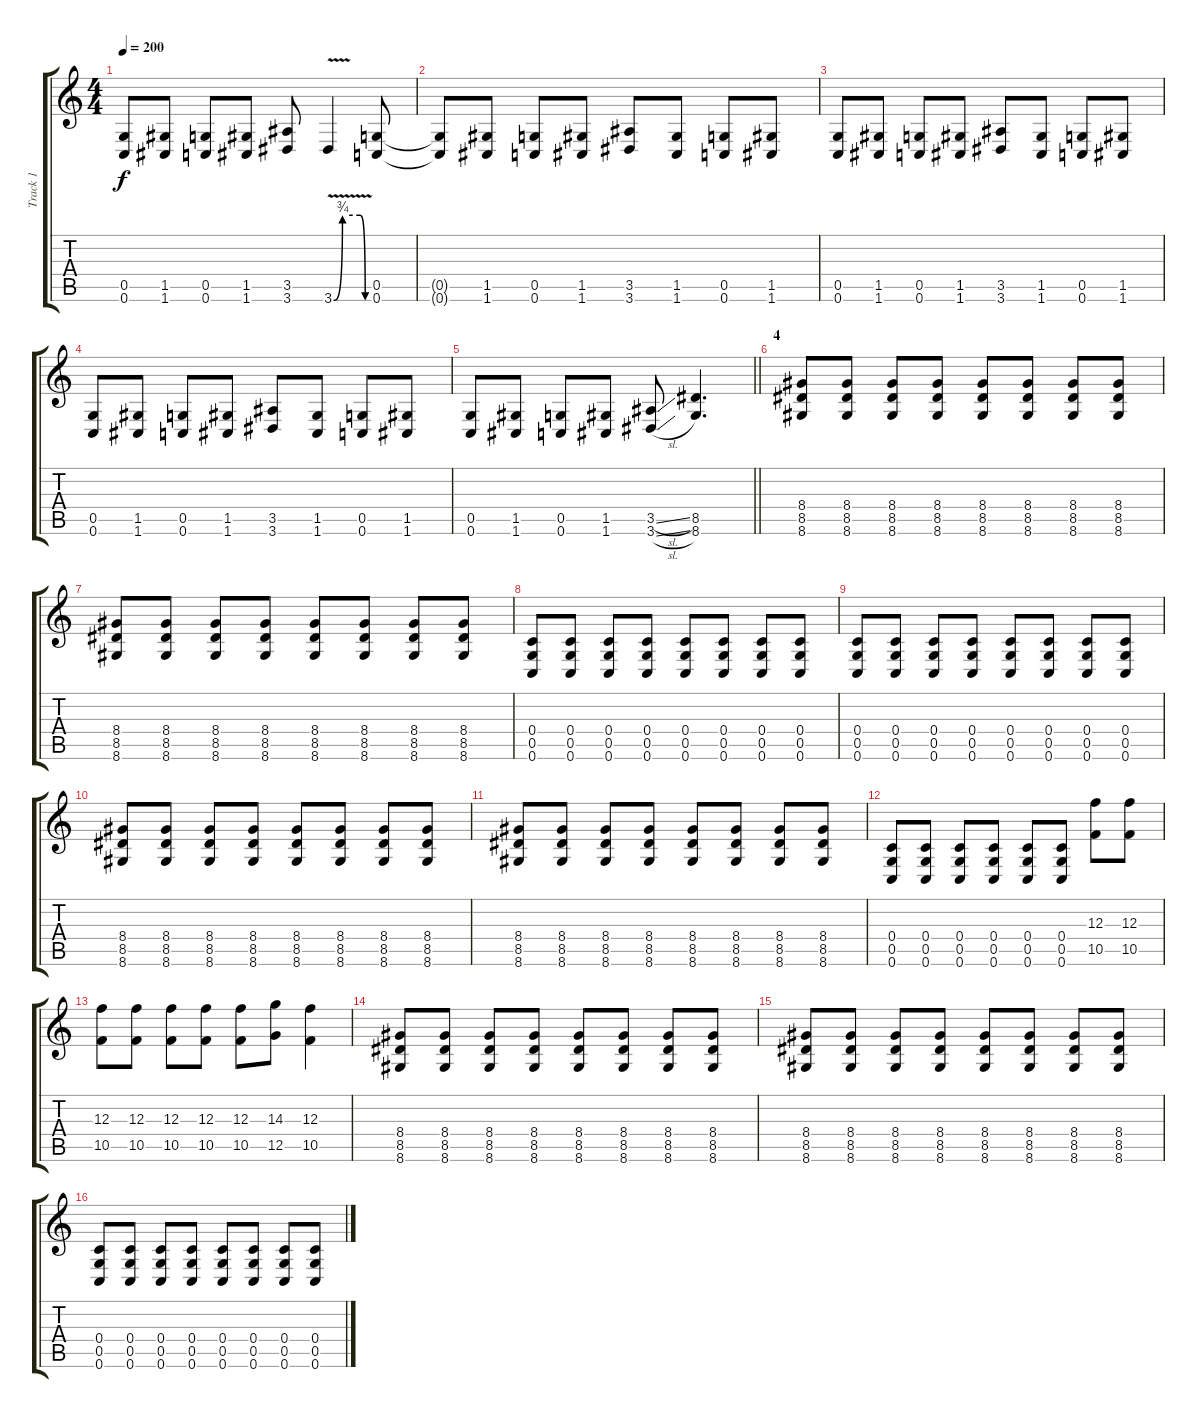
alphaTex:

\track ("Track 1" "Track 1") {instrument distortionguitar}
\staff {score tabs}
\tuning (D4 A3 F3 C3 G2 C2) {hide}
\ts (4 4)
\tempo 200
\clef g2
\ks c
(0.5 0.6).8{dy f} (1.5 1.6).8 (0.5 0.6).8 (1.5 1.6).8 (3.5 3.6).8 3.6{be (custom 0 0 15 3 45 3 54 0 60 0) v}.4 (0.5 0.6).8 |
(0.5{t} 0.6{t}).8 (1.5 1.6).8 (0.5 0.6).8 (1.5 1.6).8 (3.5 3.6).8 (1.5 1.6).8 (0.5 0.6).8 (1.5 1.6).8 |
(0.5 0.6).8 (1.5 1.6).8 (0.5 0.6).8 (1.5 1.6).8 (3.5 3.6).8 (1.5 1.6).8 (0.5 0.6).8 (1.5 1.6).8 |
(0.5 0.6).8 (1.5 1.6).8 (0.5 0.6).8 (1.5 1.6).8 (3.5 3.6).8 (1.5 1.6).8 (0.5 0.6).8 (1.5 1.6).8 |
\barLineRight lightlight
(0.5 0.6).8 (1.5 1.6).8 (0.5 0.6).8 (1.5 1.6).8 (3.5{sl} 3.6{sl}).8 (8.5 8.6).4{d} |
\section ("" "4")
(8.4 8.5 8.6).8 (8.4 8.5 8.6).8 (8.4 8.5 8.6).8 (8.4 8.5 8.6).8 (8.4 8.5 8.6).8 (8.4 8.5 8.6).8 (8.4 8.5 8.6).8 (8.4 8.5 8.6).8 |
(8.4 8.5 8.6).8 (8.4 8.5 8.6).8 (8.4 8.5 8.6).8 (8.4 8.5 8.6).8 (8.4 8.5 8.6).8 (8.4 8.5 8.6).8 (8.4 8.5 8.6).8 (8.4 8.5 8.6).8 |
(0.4 0.5 0.6).8 (0.4 0.5 0.6).8 (0.4 0.5 0.6).8 (0.4 0.5 0.6).8 (0.4 0.5 0.6).8 (0.4 0.5 0.6).8 (0.4 0.5 0.6).8 (0.4 0.5 0.6).8 |
(0.4 0.5 0.6).8 (0.4 0.5 0.6).8 (0.4 0.5 0.6).8 (0.4 0.5 0.6).8 (0.4 0.5 0.6).8 (0.4 0.5 0.6).8 (0.4 0.5 0.6).8 (0.4 0.5 0.6).8 |
(8.4 8.5 8.6).8 (8.4 8.5 8.6).8 (8.4 8.5 8.6).8 (8.4 8.5 8.6).8 (8.4 8.5 8.6).8 (8.4 8.5 8.6).8 (8.4 8.5 8.6).8 (8.4 8.5 8.6).8 |
(8.4 8.5 8.6).8 (8.4 8.5 8.6).8 (8.4 8.5 8.6).8 (8.4 8.5 8.6).8 (8.4 8.5 8.6).8 (8.4 8.5 8.6).8 (8.4 8.5 8.6).8 (8.4 8.5 8.6).8 |
(0.4 0.5 0.6).8 (0.4 0.5 0.6).8 (0.4 0.5 0.6).8 (0.4 0.5 0.6).8 (0.4 0.5 0.6).8 (0.4 0.5 0.6).8 (12.3 10.5).8 (12.3 10.5).8 |
(12.3 10.5).8 (12.3 10.5).8 (12.3 10.5).8 (12.3 10.5).8 (12.3 10.5).8 (14.3 12.5).8 (12.3 10.5).4 |
(8.4 8.5 8.6).8 (8.4 8.5 8.6).8 (8.4 8.5 8.6).8 (8.4 8.5 8.6).8 (8.4 8.5 8.6).8 (8.4 8.5 8.6).8 (8.4 8.5 8.6).8 (8.4 8.5 8.6).8 |
(8.4 8.5 8.6).8 (8.4 8.5 8.6).8 (8.4 8.5 8.6).8 (8.4 8.5 8.6).8 (8.4 8.5 8.6).8 (8.4 8.5 8.6).8 (8.4 8.5 8.6).8 (8.4 8.5 8.6).8 |
(0.4 0.5 0.6).8 (0.4 0.5 0.6).8 (0.4 0.5 0.6).8 (0.4 0.5 0.6).8 (0.4 0.5 0.6).8 (0.4 0.5 0.6).8 (0.4 0.5 0.6).8 (0.4 0.5 0.6).8
